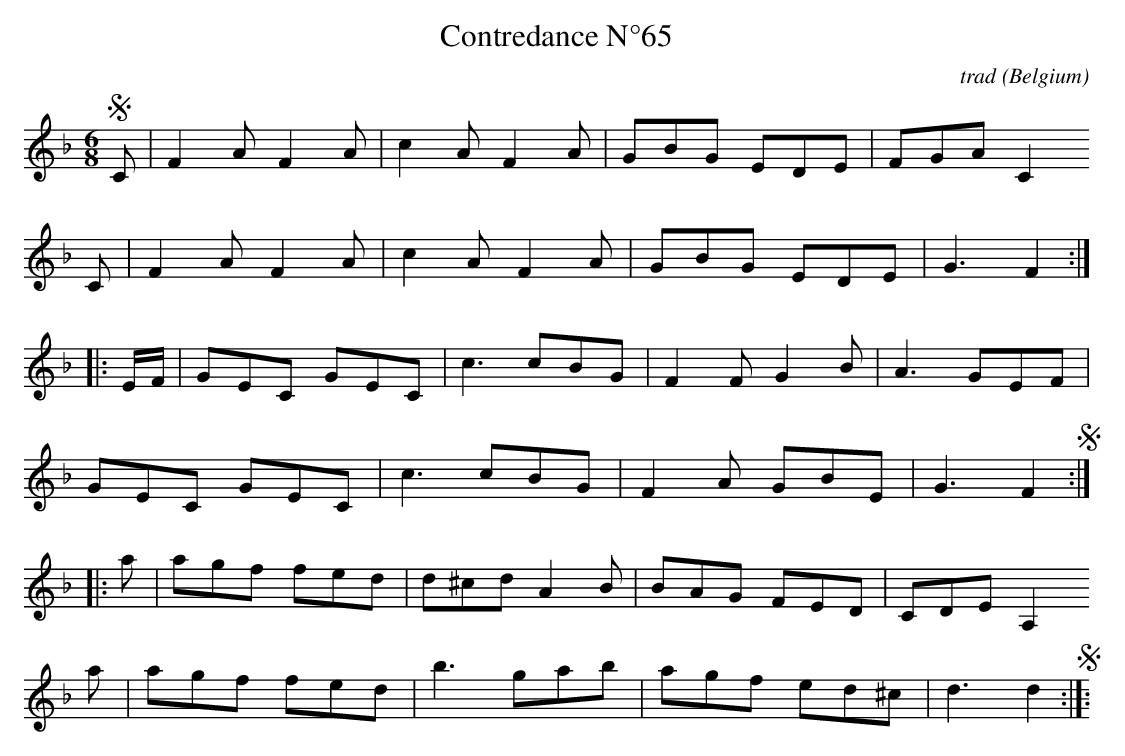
X:1
T:Contredance N°65
C:trad
O:Belgium
M:6/8
L:1/8
K:Fmaj
!segno!
C|F2A F2A|c2A F2A|GBG EDE|FGA C2
C|F2A F2A|c2A F2A|GBG EDE|G3 F2:|
|:E/2F/2|GEC GEC|c3 cBG|F2F G2B|A3 GEF|
GEC GEC|c3 cBG|F2A GBE|G3F2!segno!:|
K:Dmin
|:a|agf fed|d^cd A2B|BAG FED|CDE A,2
a|agf fed|b3 gab|agf ed^c|d3 d2!segno!:|]:
